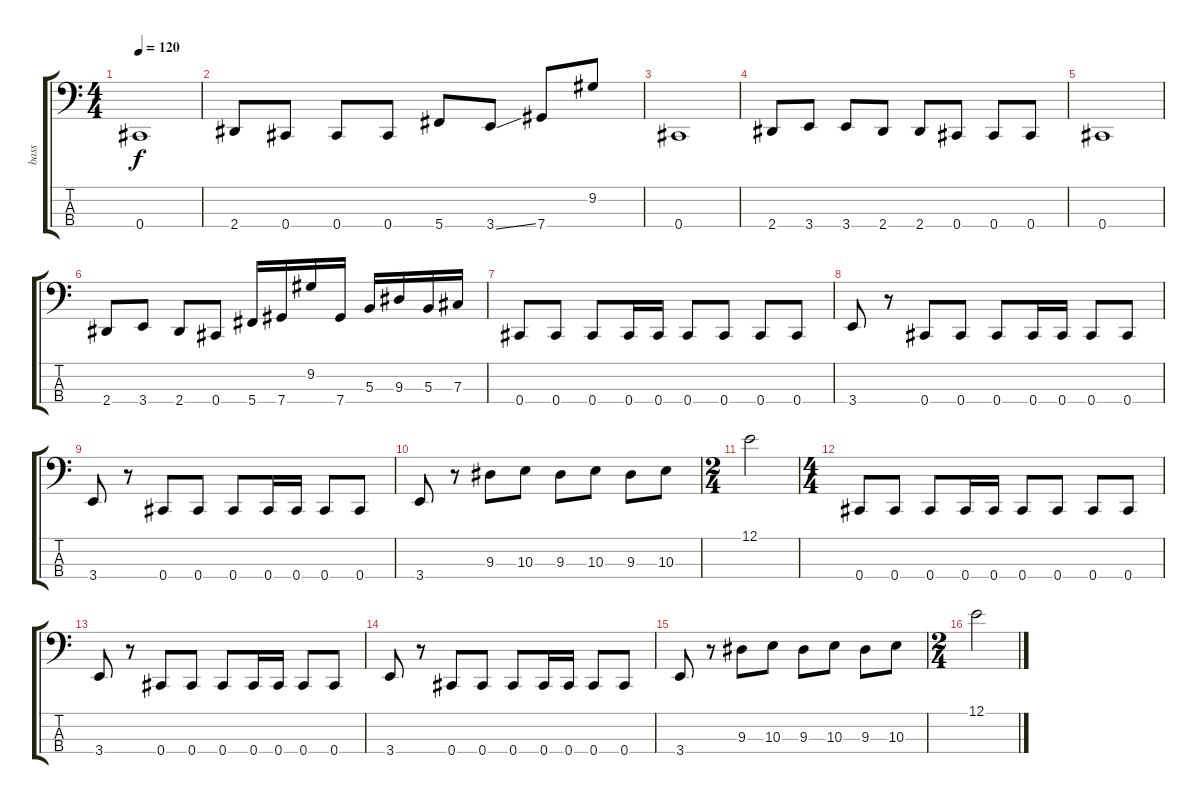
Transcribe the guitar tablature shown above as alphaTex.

\track ("bass" "bass") {instrument electricbassfinger}
\staff {score tabs}
\tuning (E2 B1 Gb1 Db1) {hide}
\ts (4 4)
\tempo 120
\clef f4
\ks c
0.4.1{dy f} |
2.4.8 0.4.8 0.4.8 0.4.8 5.4.8 3.4{ss}.8 7.4.8 9.2.8 |
0.4.1 |
2.4.8 3.4.8 3.4.8 2.4.8 2.4.8 0.4.8 0.4.8 0.4.8 |
0.4.1 |
2.4.8 3.4.8 2.4.8 0.4.8 5.4.16 7.4.16 9.2.16 7.4.16 5.3.16 9.3.16 5.3.16 7.3.16 |
0.4.8 0.4.8 0.4.8 0.4.16 0.4.16 0.4.8 0.4.8 0.4.8 0.4.8 |
3.4.8 r.8 0.4.8 0.4.8 0.4.8 0.4.16 0.4.16 0.4.8 0.4.8 |
3.4.8 r.8 0.4.8 0.4.8 0.4.8 0.4.16 0.4.16 0.4.8 0.4.8 |
3.4.8 r.8 9.3.8 10.3.8 9.3.8 10.3.8 9.3.8 10.3.8 |
\ts (2 4)
12.1.2 |
\ts (4 4)
0.4.8 0.4.8 0.4.8 0.4.16 0.4.16 0.4.8 0.4.8 0.4.8 0.4.8 |
3.4.8 r.8 0.4.8 0.4.8 0.4.8 0.4.16 0.4.16 0.4.8 0.4.8 |
3.4.8 r.8 0.4.8 0.4.8 0.4.8 0.4.16 0.4.16 0.4.8 0.4.8 |
3.4.8 r.8 9.3.8 10.3.8 9.3.8 10.3.8 9.3.8 10.3.8 |
\ts (2 4)
12.1.2
